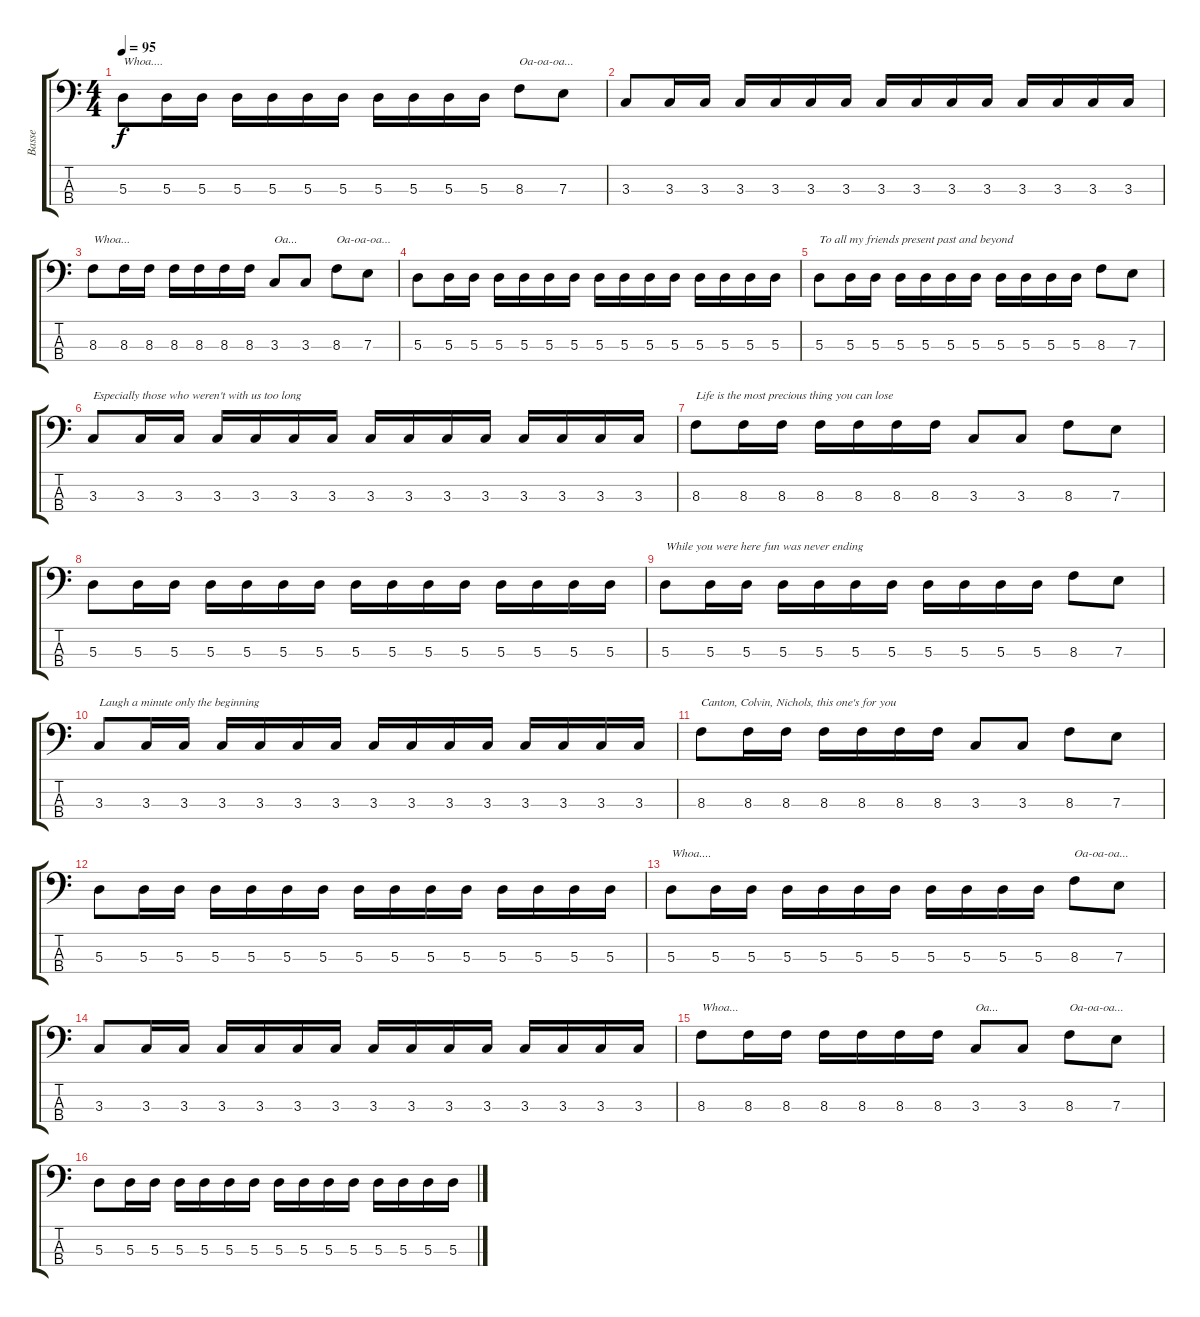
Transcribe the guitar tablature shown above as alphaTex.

\track ("Basse" "Basse") {instrument electricbasspick}
\staff {score tabs}
\tuning (G2 D2 A1 E1) {hide}
\ts (4 4)
\tempo 95
\clef f4
\ks c
5.3.8{txt "Whoa...." dy f} 5.3.16 5.3.16 5.3.16 5.3.16 5.3.16 5.3.16 5.3.16 5.3.16 5.3.16 5.3.16 8.3.8{txt "Oa-oa-oa..."} 7.3.8 |
3.3.8 3.3.16 3.3.16 3.3.16 3.3.16 3.3.16 3.3.16 3.3.16 3.3.16 3.3.16 3.3.16 3.3.16 3.3.16 3.3.16 3.3.16 |
8.3.8{txt "Whoa..."} 8.3.16 8.3.16 8.3.16 8.3.16 8.3.16 8.3.16 3.3.8{txt "Oa..."} 3.3.8 8.3.8{txt "Oa-oa-oa..."} 7.3.8 |
5.3.8 5.3.16 5.3.16 5.3.16 5.3.16 5.3.16 5.3.16 5.3.16 5.3.16 5.3.16 5.3.16 5.3.16 5.3.16 5.3.16 5.3.16 |
5.3.8{txt "To all my friends present past and beyond"} 5.3.16 5.3.16 5.3.16 5.3.16 5.3.16 5.3.16 5.3.16 5.3.16 5.3.16 5.3.16 8.3.8 7.3.8 |
3.3.8{txt "Especially those who weren't with us too long"} 3.3.16 3.3.16 3.3.16 3.3.16 3.3.16 3.3.16 3.3.16 3.3.16 3.3.16 3.3.16 3.3.16 3.3.16 3.3.16 3.3.16 |
8.3.8{txt "Life is the most precious thing you can lose"} 8.3.16 8.3.16 8.3.16 8.3.16 8.3.16 8.3.16 3.3.8 3.3.8 8.3.8 7.3.8 |
5.3.8 5.3.16 5.3.16 5.3.16 5.3.16 5.3.16 5.3.16 5.3.16 5.3.16 5.3.16 5.3.16 5.3.16 5.3.16 5.3.16 5.3.16 |
5.3.8{txt "While you were here fun was never ending"} 5.3.16 5.3.16 5.3.16 5.3.16 5.3.16 5.3.16 5.3.16 5.3.16 5.3.16 5.3.16 8.3.8 7.3.8 |
3.3.8{txt "Laugh a minute only the beginning"} 3.3.16 3.3.16 3.3.16 3.3.16 3.3.16 3.3.16 3.3.16 3.3.16 3.3.16 3.3.16 3.3.16 3.3.16 3.3.16 3.3.16 |
8.3.8{txt "Canton, Colvin, Nichols, this one's for you"} 8.3.16 8.3.16 8.3.16 8.3.16 8.3.16 8.3.16 3.3.8 3.3.8 8.3.8 7.3.8 |
5.3.8 5.3.16 5.3.16 5.3.16 5.3.16 5.3.16 5.3.16 5.3.16 5.3.16 5.3.16 5.3.16 5.3.16 5.3.16 5.3.16 5.3.16 |
5.3.8{txt "Whoa...."} 5.3.16 5.3.16 5.3.16 5.3.16 5.3.16 5.3.16 5.3.16 5.3.16 5.3.16 5.3.16 8.3.8{txt "Oa-oa-oa..."} 7.3.8 |
3.3.8 3.3.16 3.3.16 3.3.16 3.3.16 3.3.16 3.3.16 3.3.16 3.3.16 3.3.16 3.3.16 3.3.16 3.3.16 3.3.16 3.3.16 |
8.3.8{txt "Whoa..."} 8.3.16 8.3.16 8.3.16 8.3.16 8.3.16 8.3.16 3.3.8{txt "Oa..."} 3.3.8 8.3.8{txt "Oa-oa-oa..."} 7.3.8 |
5.3.8 5.3.16 5.3.16 5.3.16 5.3.16 5.3.16 5.3.16 5.3.16 5.3.16 5.3.16 5.3.16 5.3.16 5.3.16 5.3.16 5.3.16
